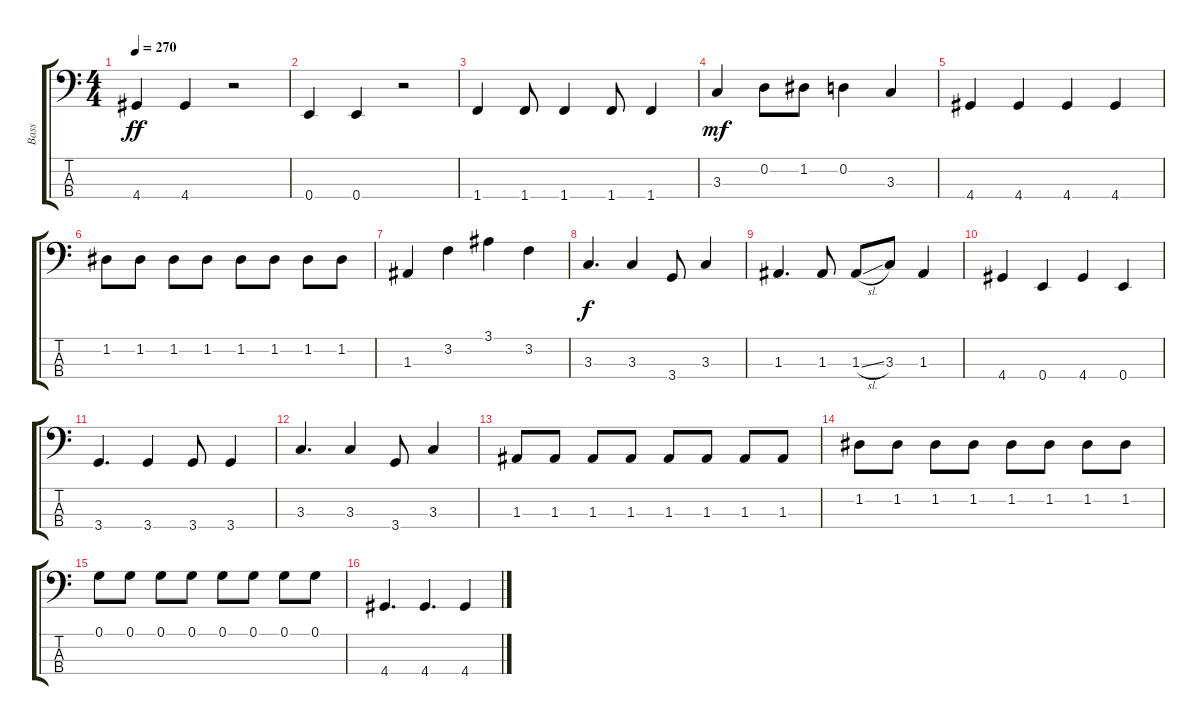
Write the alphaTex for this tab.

\track ("Bass" "Bass") {instrument electricbassfinger}
\staff {score tabs}
\tuning (G2 D2 A1 E1) {hide}
\ts (4 4)
\tempo 270
\clef f4
\ks c
4.4.4{dy ff} 4.4.4 r.2 |
0.4.4 0.4.4 r.2 |
1.4.4 1.4.8 1.4.4 1.4.8 1.4.4 |
3.3.4{dy mf} 0.2.8 1.2.8 0.2.4 3.3.4 |
4.4.4 4.4.4 4.4.4 4.4.4 |
1.2.8 1.2.8 1.2.8 1.2.8 1.2.8 1.2.8 1.2.8 1.2.8 |
1.3.4 3.2.4 3.1.4 3.2.4 |
3.3.4{d dy f} 3.3.4 3.4.8 3.3.4 |
1.3.4{d} 1.3.8 1.3{sl}.8 3.3.8 1.3.4 |
4.4.4 0.4.4 4.4.4 0.4.4 |
3.4.4{d} 3.4.4 3.4.8 3.4.4 |
3.3.4{d} 3.3.4 3.4.8 3.3.4 |
1.3.8 1.3.8 1.3.8 1.3.8 1.3.8 1.3.8 1.3.8 1.3.8 |
1.2.8 1.2.8 1.2.8 1.2.8 1.2.8 1.2.8 1.2.8 1.2.8 |
0.1.8 0.1.8 0.1.8 0.1.8 0.1.8 0.1.8 0.1.8 0.1.8 |
4.4.4{d} 4.4.4{d} 4.4.4
